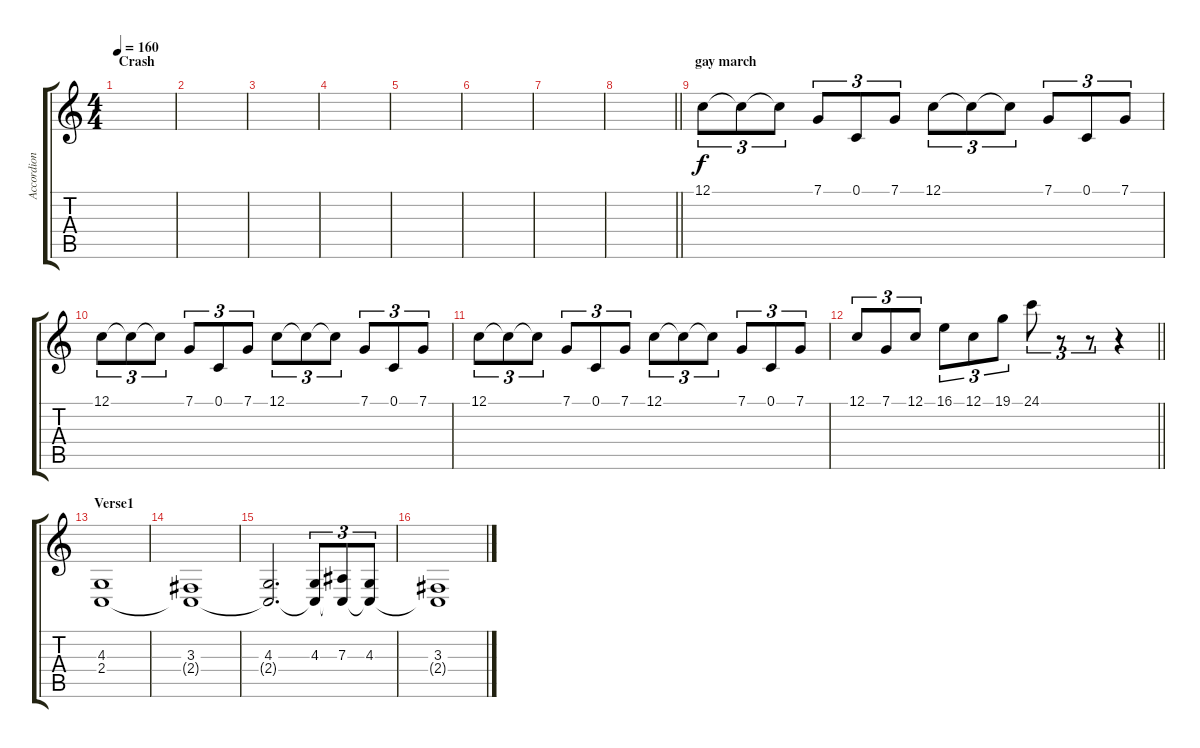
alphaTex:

\track ("Accordion" "Accordion") {instrument accordion}
\staff {score tabs}
\tuning (C4 G3 Eb3 Bb2 F2 C2) {hide}
\ts (4 4)
\section ("" "Crash")
\tempo 160
\clef g2
\ks c
|
|
|
|
|
|
|
\barLineRight lightlight
|
\section ("" "gay march")
12.1.8{tu (3 2)} 12.1{t}.8{tu (3 2)} 12.1{t}.8{tu (3 2)} 7.1.8{tu (3 2)} 0.1.8{tu (3 2)} 7.1.8{tu (3 2)} 12.1.8{tu (3 2)} 12.1{t}.8{tu (3 2)} 12.1{t}.8{tu (3 2)} 7.1.8{tu (3 2)} 0.1.8{tu (3 2)} 7.1.8{tu (3 2)} |
12.1.8{tu (3 2)} 12.1{t}.8{tu (3 2)} 12.1{t}.8{tu (3 2)} 7.1.8{tu (3 2)} 0.1.8{tu (3 2)} 7.1.8{tu (3 2)} 12.1.8{tu (3 2)} 12.1{t}.8{tu (3 2)} 12.1{t}.8{tu (3 2)} 7.1.8{tu (3 2)} 0.1.8{tu (3 2)} 7.1.8{tu (3 2)} |
12.1.8{tu (3 2)} 12.1{t}.8{tu (3 2)} 12.1{t}.8{tu (3 2)} 7.1.8{tu (3 2)} 0.1.8{tu (3 2)} 7.1.8{tu (3 2)} 12.1.8{tu (3 2)} 12.1{t}.8{tu (3 2)} 12.1{t}.8{tu (3 2)} 7.1.8{tu (3 2)} 0.1.8{tu (3 2)} 7.1.8{tu (3 2)} |
\barLineRight lightlight
12.1.8{tu (3 2)} 7.1.8{tu (3 2)} 12.1.8{tu (3 2)} 16.1.8{tu (3 2)} 12.1.8{tu (3 2)} 19.1.8{tu (3 2)} 24.1.8{tu (3 2)} r.8{tu (3 2)} r.8{tu (3 2)} r.4 |
\section ("" "Verse1")
(4.3 2.4).1 |
(3.3 2.4{t}).1 |
(4.3 2.4{t}).2{d} (4.3 2.4{t}).8{tu (3 2)} (7.3 2.4{t}).8{tu (3 2)} (4.3 2.4{t}).8{tu (3 2)} |
(3.3 2.4{t}).1
